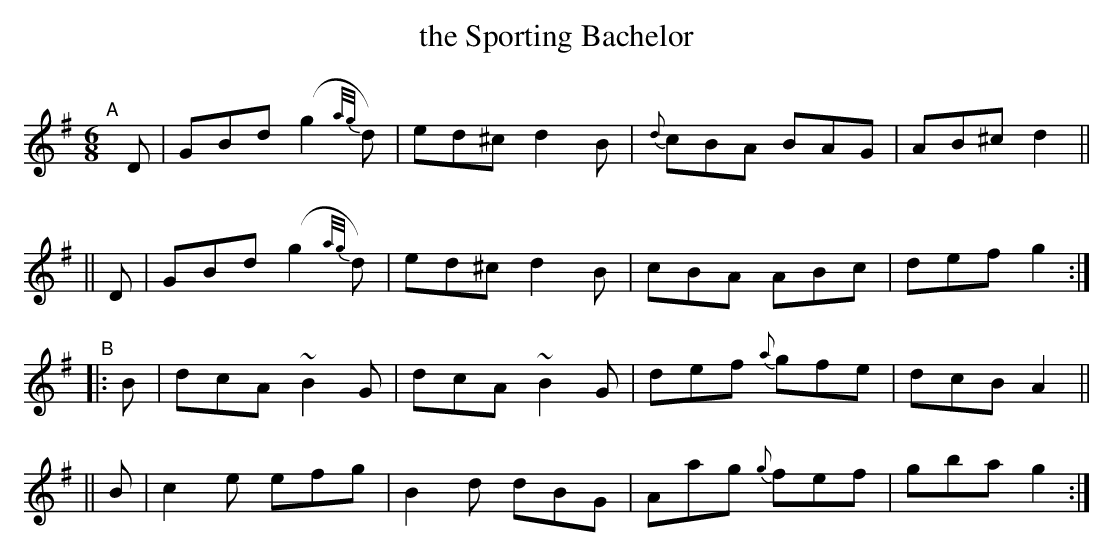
X:1
T: the Sporting Bachelor
M: 6/8
L: 1/8
K: G
"^A"\
[|]D | GBd (g2{a/g/}d) | ed^c d2B | {d}cBA BAG | AB^c d2 ||
|| D | GBd (g2{a/g/}d) | ed^c d2B |    cBA ABc | def  g2 :|
"^B"\
|: B | dcA ~B2G | dcA ~B2G | def {a}gfe | dcB A2 ||
|| B | c2e  efg | B2d  dBG | Aag {g}fef | gba g2 :|
